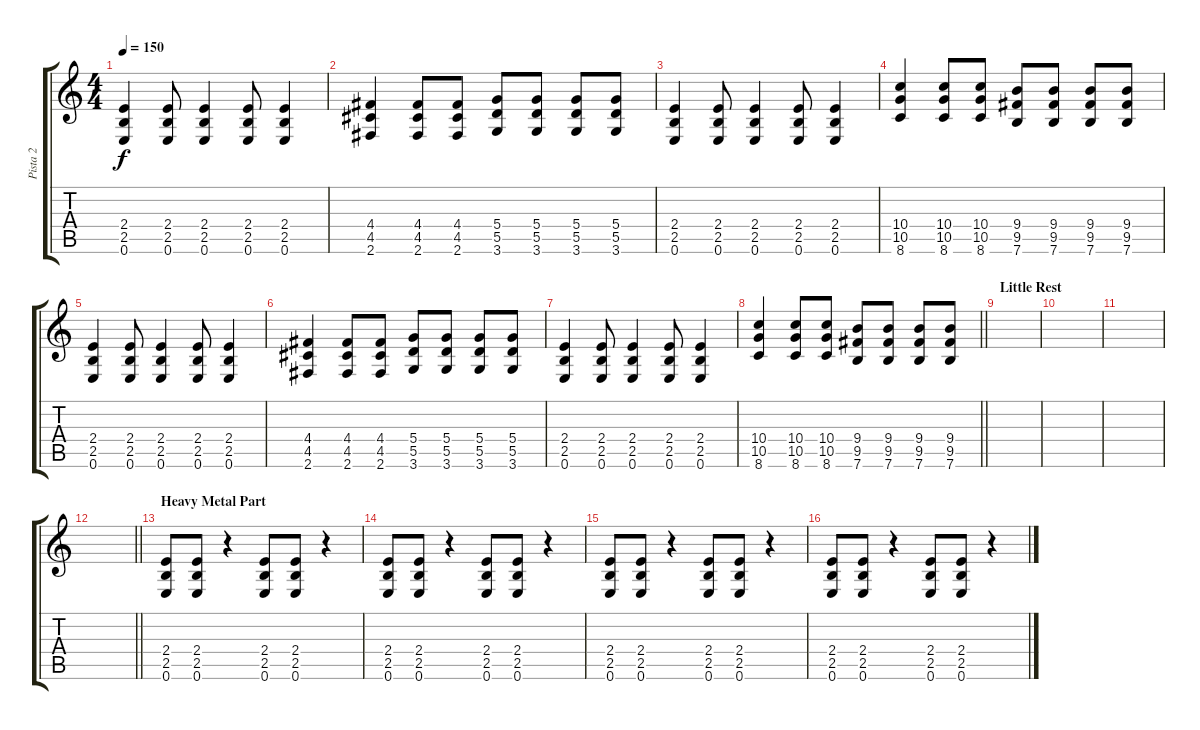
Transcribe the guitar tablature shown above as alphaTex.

\track ("Pista 2" "Pista 2") {instrument distortionguitar}
\staff {score tabs}
\tuning (E4 B3 G3 D3 A2 E2) {hide}
\ts (4 4)
\tempo 150
\clef g2
\ks c
(2.4 2.5 0.6).4{dy f} (2.4 2.5 0.6).8 (2.4 2.5 0.6).4 (2.4 2.5 0.6).8 (2.4 2.5 0.6).4 |
(4.4 4.5 2.6).4 (4.4 4.5 2.6).8 (4.4 4.5 2.6).8 (5.4 5.5 3.6).8 (5.4 5.5 3.6).8 (5.4 5.5 3.6).8 (5.4 5.5 3.6).8 |
(2.4 2.5 0.6).4 (2.4 2.5 0.6).8 (2.4 2.5 0.6).4 (2.4 2.5 0.6).8 (2.4 2.5 0.6).4 |
(10.4 10.5 8.6).4 (10.4 10.5 8.6).8 (10.4 10.5 8.6).8 (9.4 9.5 7.6).8 (9.4 9.5 7.6).8 (9.4 9.5 7.6).8 (9.4 9.5 7.6).8 |
(2.4 2.5 0.6).4 (2.4 2.5 0.6).8 (2.4 2.5 0.6).4 (2.4 2.5 0.6).8 (2.4 2.5 0.6).4 |
(4.4 4.5 2.6).4 (4.4 4.5 2.6).8 (4.4 4.5 2.6).8 (5.4 5.5 3.6).8 (5.4 5.5 3.6).8 (5.4 5.5 3.6).8 (5.4 5.5 3.6).8 |
(2.4 2.5 0.6).4 (2.4 2.5 0.6).8 (2.4 2.5 0.6).4 (2.4 2.5 0.6).8 (2.4 2.5 0.6).4 |
\barLineRight lightlight
(10.4 10.5 8.6).4 (10.4 10.5 8.6).8 (10.4 10.5 8.6).8 (9.4 9.5 7.6).8 (9.4 9.5 7.6).8 (9.4 9.5 7.6).8 (9.4 9.5 7.6).8 |
\section ("" "Little Rest")
|
|
|
\barLineRight lightlight
|
\section ("" "Heavy Metal Part")
(2.4 2.5 0.6).8 (2.4 2.5 0.6).8 r.4 (2.4 2.5 0.6).8 (2.4 2.5 0.6).8 r.4 |
(2.4 2.5 0.6).8 (2.4 2.5 0.6).8 r.4 (2.4 2.5 0.6).8 (2.4 2.5 0.6).8 r.4 |
(2.4 2.5 0.6).8 (2.4 2.5 0.6).8 r.4 (2.4 2.5 0.6).8 (2.4 2.5 0.6).8 r.4 |
(2.4 2.5 0.6).8 (2.4 2.5 0.6).8 r.4 (2.4 2.5 0.6).8 (2.4 2.5 0.6).8 r.4
